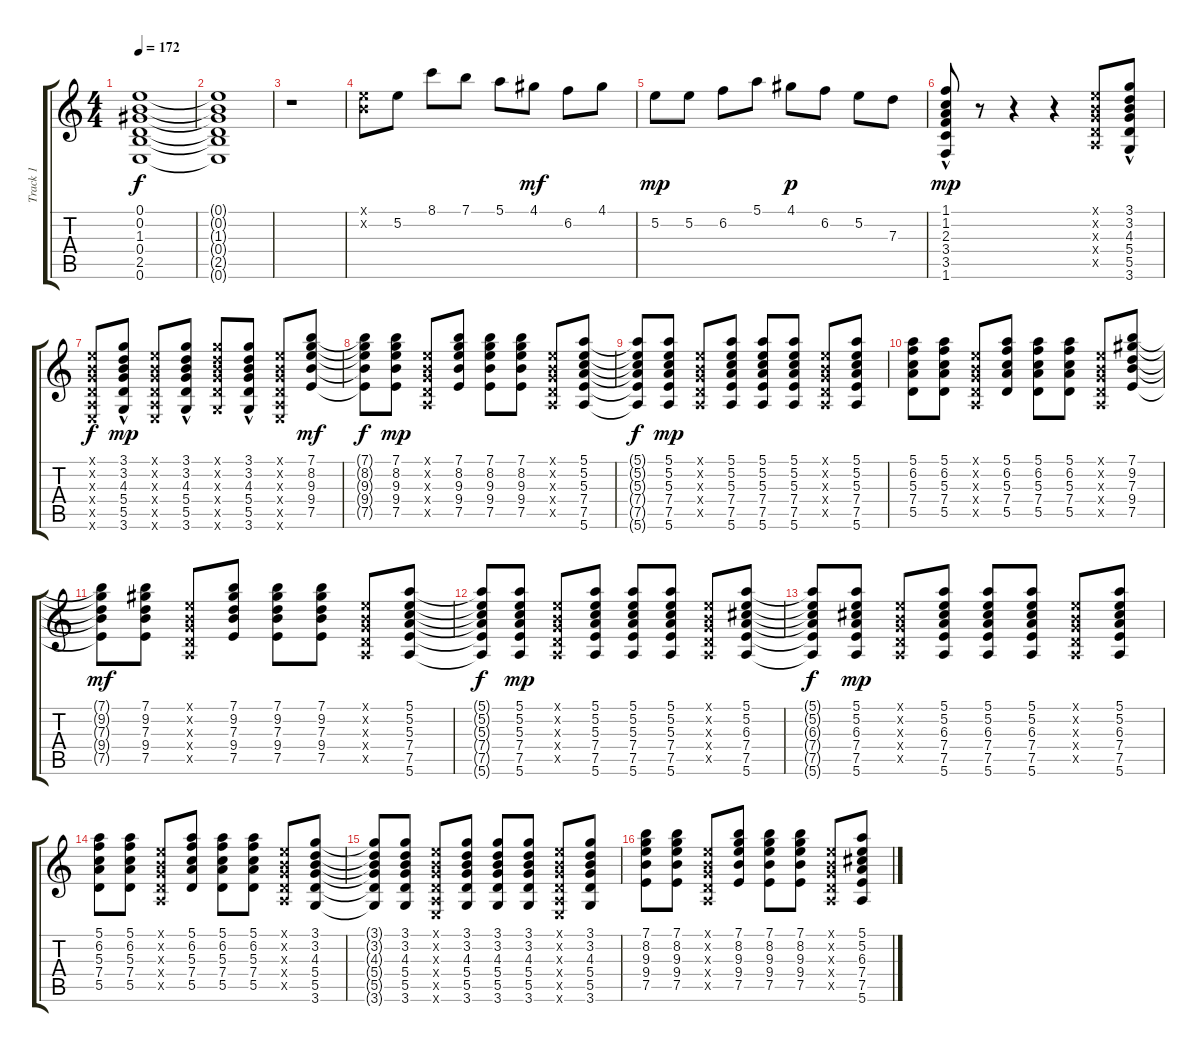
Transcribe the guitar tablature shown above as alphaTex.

\track ("Track 1" "Track 1") {instrument acousticguitarsteel}
\staff {score tabs}
\tuning (E4 B3 G3 D3 A2 E2) {hide}
\ts (4 4)
\tempo 172
\clef g2
\ks c
(0.1{t} 0.2{t} 1.3{t} 0.4{t} 2.5{t} 0.6{t}).1{dy f} |
(0.1{t} 0.2{t} 1.3{t} 0.4{t} 2.5{t} 0.6{t}).1 |
r.1 |
(0.1{x} 0.2{x}).8 5.2.8 8.1.8 7.1.8 5.1.8 4.1.8{dy mf} 6.2.8 4.1.8 |
5.2.8{dy mp} 5.2.8 6.2.8 5.1.8 4.1.8{dy p} 6.2.8 5.2.8 7.3.8 |
(1.1{hac} 1.2 2.3 3.4 3.5 1.6).8{dy mp} r.8 r.4 r.4 (0.1{x} 0.2{x} 0.3{x} 0.4{x} 0.5{x}).8 (3.1{hac} 3.2 4.3 5.4 5.5 3.6).8 |
(0.1{x} 0.2{x} 0.3{x} 0.4{x} 0.5{x} 0.6{x}).8{dy f} (3.1{hac} 3.2 4.3 5.4 5.5 3.6).8{dy mp} (0.1{x} 0.2{x} 0.3{x} 0.4{x} 0.5{x} 0.6{x}).8 (3.1{hac} 3.2 4.3 5.4 5.5 3.6).8 (3.1{x} 3.2{x} 4.3{x} 5.4{x} 5.5{x} 3.6{x}).8 (3.1{hac} 3.2 4.3 5.4 5.5 3.6).8 (0.1{x} 0.2{x} 0.3{x} 0.4{x} 0.5{x} 0.6{x}).8 (7.1 8.2 9.3 9.4 7.5).8{dy mf} |
(7.1{t} 8.2{t} 9.3{t} 9.4{t} 7.5{t}).8{dy f} (7.1 8.2 9.3 9.4 7.5).8{dy mp} (0.1{x} 0.2{x} 0.3{x} 0.4{x} 0.5{x}).8 (7.1 8.2 9.3 9.4 7.5).8 (7.1 8.2 9.3 9.4 7.5).8 (7.1 8.2 9.3 9.4 7.5).8 (0.1{x} 0.2{x} 0.3{x} 0.4{x} 0.5{x}).8 (5.1 5.2 5.3 7.4 7.5 5.6).8 |
(5.1{t} 5.2{t} 5.3{t} 7.4{t} 7.5{t} 5.6{t}).8{dy f} (5.1 5.2 5.3 7.4 7.5 5.6).8{dy mp} (0.1{x} 0.2{x} 0.3{x} 0.4{x} 0.5{x}).8 (5.1 5.2 5.3 7.4 7.5 5.6).8 (5.1 5.2 5.3 7.4 7.5 5.6).8 (5.1 5.2 5.3 7.4 7.5 5.6).8 (0.1{x} 0.2{x} 0.3{x} 0.4{x} 0.5{x}).8 (5.1 5.2 5.3 7.4 7.5 5.6).8 |
(5.1 6.2 5.3 7.4 5.5).8 (5.1 6.2 5.3 7.4 5.5).8 (0.1{x} 0.2{x} 0.3{x} 0.4{x} 0.5{x}).8 (5.1 6.2 5.3 7.4 5.5).8 (5.1 6.2 5.3 7.4 5.5).8 (5.1 6.2 5.3 7.4 5.5).8 (0.1{x} 0.2{x} 0.3{x} 0.4{x} 0.5{x}).8 (7.1 9.2 7.3 9.4 7.5).8 |
(7.1{t} 9.2{t} 7.3{t} 9.4{t} 7.5{t}).8{dy mf} (7.1 9.2 7.3 9.4 7.5).8 (0.1{x} 0.2{x} 0.3{x} 0.4{x} 0.5{x}).8 (7.1 9.2 7.3 9.4 7.5).8 (7.1 9.2 7.3 9.4 7.5).8 (7.1 9.2 7.3 9.4 7.5).8 (0.1{x} 0.2{x} 0.3{x} 0.4{x} 0.5{x}).8 (5.1 5.2 5.3 7.4 7.5 5.6).8 |
(5.1{t} 5.2{t} 5.3{t} 7.4{t} 7.5{t} 5.6{t}).8{dy f} (5.1 5.2 5.3 7.4 7.5 5.6).8{dy mp} (0.1{x} 0.2{x} 0.3{x} 0.4{x} 0.5{x}).8 (5.1 5.2 5.3 7.4 7.5 5.6).8 (5.1 5.2 5.3 7.4 7.5 5.6).8 (5.1 5.2 5.3 7.4 7.5 5.6).8 (0.1{x} 0.2{x} 0.3{x} 0.4{x} 0.5{x}).8 (5.1 5.2 6.3 7.4 7.5 5.6).8 |
(5.1{t} 5.2{t} 6.3{t} 7.4{t} 7.5{t} 5.6{t}).8{dy f} (5.1 5.2 6.3 7.4 7.5 5.6).8{dy mp} (0.1{x} 0.2{x} 0.3{x} 0.4{x} 0.5{x}).8 (5.1 5.2 6.3 7.4 7.5 5.6).8 (5.1 5.2 6.3 7.4 7.5 5.6).8 (5.1 5.2 6.3 7.4 7.5 5.6).8 (0.1{x} 0.2{x} 0.3{x} 0.4{x} 0.5{x}).8 (5.1 5.2 6.3 7.4 7.5 5.6).8 |
(5.1 6.2 5.3 7.4 5.5).8 (5.1 6.2 5.3 7.4 5.5).8 (0.1{x} 0.2{x} 0.3{x} 0.4{x} 0.5{x}).8 (5.1 6.2 5.3 7.4 5.5).8 (5.1 6.2 5.3 7.4 5.5).8 (5.1 6.2 5.3 7.4 5.5).8 (0.1{x} 0.2{x} 0.3{x} 0.4{x} 0.5{x}).8 (3.1 3.2 4.3 5.4 5.5 3.6).8 |
(3.1{t} 3.2{t} 4.3{t} 5.4{t} 5.5{t} 3.6{t}).8 (3.1 3.2 4.3 5.4 5.5 3.6).8 (0.1{x} 0.2{x} 0.3{x} 0.4{x} 0.5{x} 0.6{x}).8 (3.1 3.2 4.3 5.4 5.5 3.6).8 (3.1 3.2 4.3 5.4 5.5 3.6).8 (3.1 3.2 4.3 5.4 5.5 3.6).8 (0.1{x} 0.2{x} 0.3{x} 0.4{x} 0.5{x} 0.6{x}).8 (3.1 3.2 4.3 5.4 5.5 3.6).8 |
(7.1 8.2 9.3 9.4 7.5).8 (7.1 8.2 9.3 9.4 7.5).8 (0.1{x} 0.2{x} 0.3{x} 0.4{x} 0.5{x}).8 (7.1 8.2 9.3 9.4 7.5).8 (7.1 8.2 9.3 9.4 7.5).8 (7.1 8.2 9.3 9.4 7.5).8 (0.1{x} 0.2{x} 0.3{x} 0.4{x} 0.5{x}).8 (5.1 5.2 6.3 7.4 7.5 5.6).8
